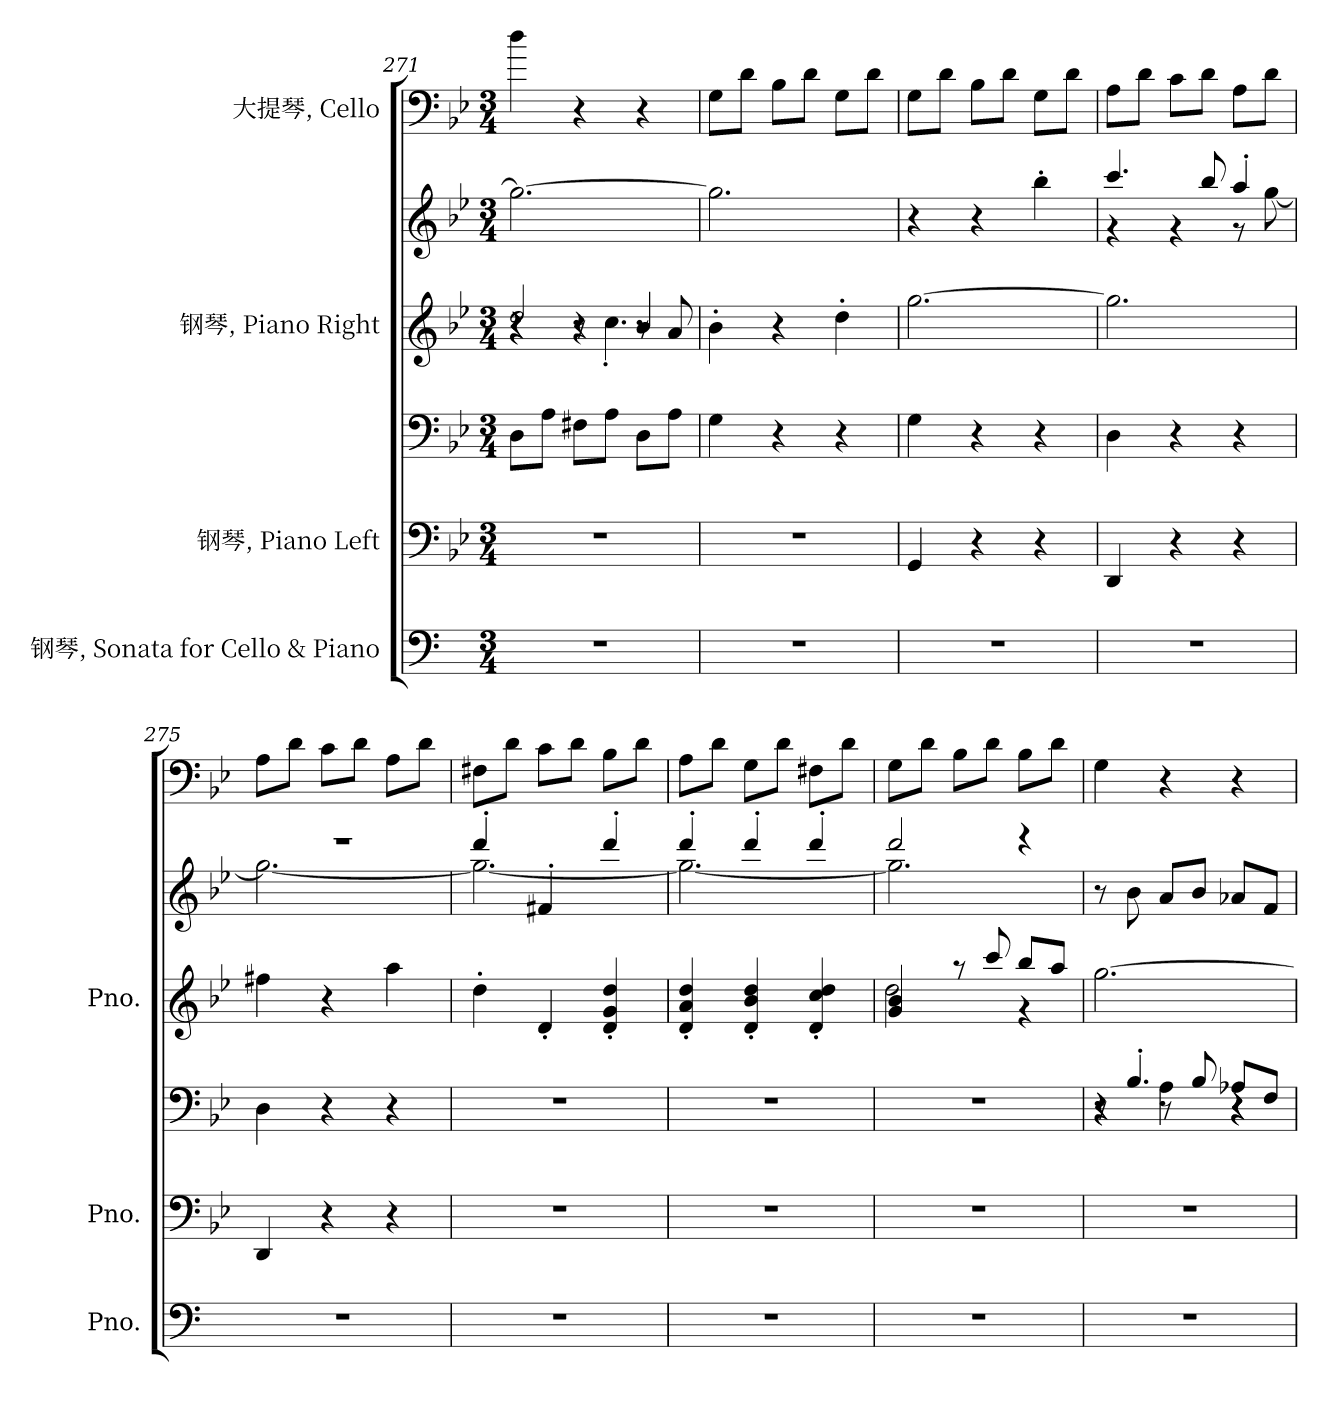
**kern	**kern	**kern	**kern	**kern	**kern
*part4	*part3	*part3	*part2	*part2	*part1
*staff6	*staff5	*staff4	*staff3	*staff2	*staff1
*I"钢琴, Sonata for Cello &amp; Piano	*I"钢琴, Piano Left	*	*I"钢琴, Piano Right	*	*I"大提琴, Cello
*I'Pno.	*I'Pno.	*	*I'Pno.	*	*
!!LO:PB:g=z
*clefF4	*clefF4	*clefF4	*clefG2	*clefG2	*clefF4
*k[]	*k[b-e-]	*k[b-e-]	*k[b-e-]	*k[b-e-]	*k[b-e-]
*M3/4	*M3/4	*M3/4	*M3/4	*M3/4	*M3/4
=271	=271	=271	=271	=271	=271
*	*	*	*^	*	*
*	*	*	*	*^	*	*
2.r	2.r	8D\L	2dd/	4r	4r	2.gg\_	4dd\
.	.	8A\J	.	.	.	.	.
.	.	8F#X\L	.	8r	4r	.	4r
.	.	8A\J	.	4.cc'\	.	.	.
.	.	8D\L	8r	.	4b-/	.	4r
.	.	8A\J	8a/	.	.	.	.
*	*	*	*v	*v	*v	*	*
=272	=272	=272	=272	=272	=272
2.r	2.r	4G\	4b-'\	2.gg\]	8G\L
.	.	.	.	.	8d\J
.	.	4r	4r	.	8B-\L
.	.	.	.	.	8d\J
.	.	4r	4dd'\	.	8G\L
.	.	.	.	.	8d\J
=273	=273	=273	=273	=273	=273
2.r	4GG/	4G\	[2.gg\	4r	8G\L
.	.	.	.	.	8d\J
.	4r	4r	.	4r	8B-\L
.	.	.	.	.	8d\J
.	4r	4r	.	4bb-'\	8G\L
.	.	.	.	.	8d\J
=274	=274	=274	=274	=274	=274
*	*	*	*	*^	*
2.r	4DD/	4D\	2.gg\]	4.ccc/	4r	8A\L
.	.	.	.	.	.	8d\J
.	4r	4r	.	.	4r	8c\L
.	.	.	.	8bb-/	.	8d\J
.	4r	4r	.	4aa'/	8r	8A\L
.	.	.	.	.	[8gg\	8d\J
=275	=275	=275	=275	=275	=275	=275
2.r	4DD/	4D\	4ff#X\	2.r	2.gg\_	8A\L
.	.	.	.	.	.	8d\J
.	4r	4r	4r	.	.	8c\L
.	.	.	.	.	.	8d\J
.	4r	4r	4aa\	.	.	8A\L
.	.	.	.	.	.	8d\J
!!LO:LB:g=z
=276	=276	=276	=276	=276	=276	=276
2.r	2.r	2.r	4dd'\	4ddd'/	2.gg\_	8F#X\L
.	.	.	.	.	.	8d\J
.	.	.	4d'/	4f#X'/	.	8c\L
.	.	.	.	.	.	8d\J
.	.	.	4d/' 4g/' 4dd/'	4ddd'/	.	8B-\L
.	.	.	.	.	.	8d\J
=277	=277	=277	=277	=277	=277	=277
2.r	2.r	2.r	4d/' 4a/' 4dd/'	4ddd'/	2.gg\_	8A\L
.	.	.	.	.	.	8d\J
.	.	.	4d/' 4b-/' 4dd/'	4ddd'/	.	8G\L
.	.	.	.	.	.	8d\J
.	.	.	4d/' 4cc/' 4dd/'	4ddd'/	.	8F#X\L
.	.	.	.	.	.	8d\J
=278	=278	=278	=278	=278	=278	=278
*	*	*	*^	*	*	*
2.r	2.r	2.r	4g/ 4b-/	2dd\	2ddd/	2.gg\]	8G\L
.	.	.	.	.	.	.	8d\J
.	.	.	8r	.	.	.	8B-\L
.	.	.	8ccc/	.	.	.	8d\J
.	.	.	8bb-/L	4r	4r	.	8B-\L
.	.	.	8aa/J	.	.	.	8d\J
*	*	*	*v	*v	*	*	*
*	*	*	*	*v	*v	*
=279	=279	=279	=279	=279	=279
*	*	*^	*	*	*
*	*	*	*^	*	*	*
2.r	2.r	8r	4r	4r	[2.gg\	8r	4G\
.	.	4.B-'/	.	.	.	8b-\	.
.	.	.	4A\	8r	.	8a/L	4r
.	.	.	.	8B-/	.	8b-/J	.
.	.	4r	4r	8A-X/L	.	8a-X/L	4r
.	.	.	.	8F/J	.	8f/J	.
*	*	*v	*v	*v	*	*	*
=	=	=	=	=	=
*-	*-	*-	*-	*-	*-
